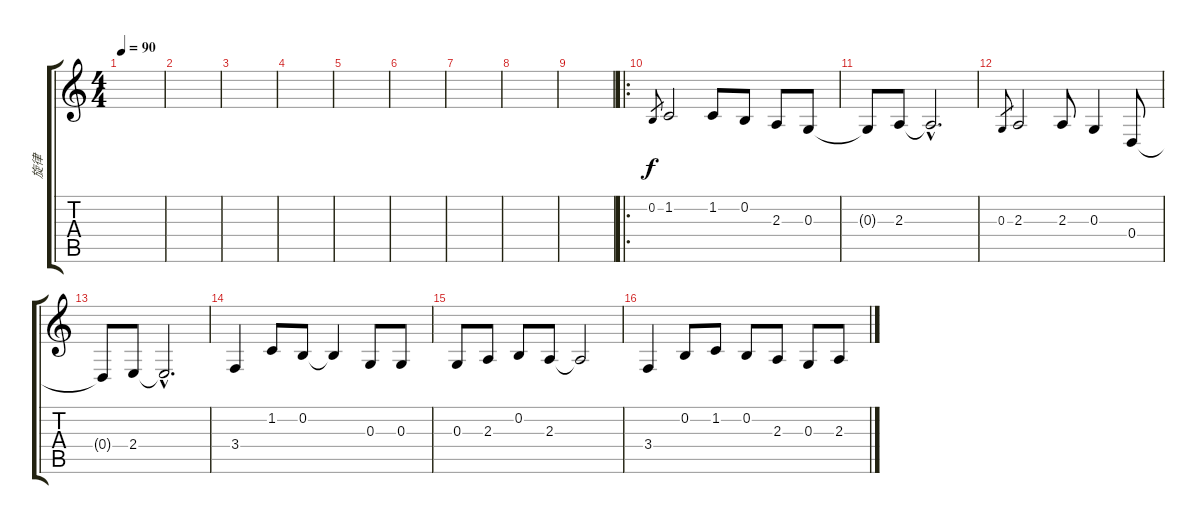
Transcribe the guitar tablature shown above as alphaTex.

\track ("旋律" "旋律") {instrument sopranosax}
\staff {score tabs}
\tuning (E4 B3 G3 D3 A2 E2) {hide}
\ts (4 4)
\tempo 90
\clef g2
\ks c
|
|
|
|
|
|
|
|
|
\ro
0.2.8{gr} 1.2.2 1.2.8 0.2.8 2.3.8 0.3.8 |
0.3{t}.8 2.3.8 2.3{hac t}.2{d} |
0.3.8{gr} 2.3.2 2.3.8 0.3.4 0.4.8 |
0.4{t}.8 2.4.8 2.4{hac t}.2{d} |
3.4.4 1.2.8 0.2.8 0.2{t}.4 0.3.8 0.3.8 |
0.3.8 2.3.8 0.2.8 2.3.8 2.3{t}.2 |
3.4.4 0.2.8 1.2.8 0.2.8 2.3.8 0.3.8 2.3.8
